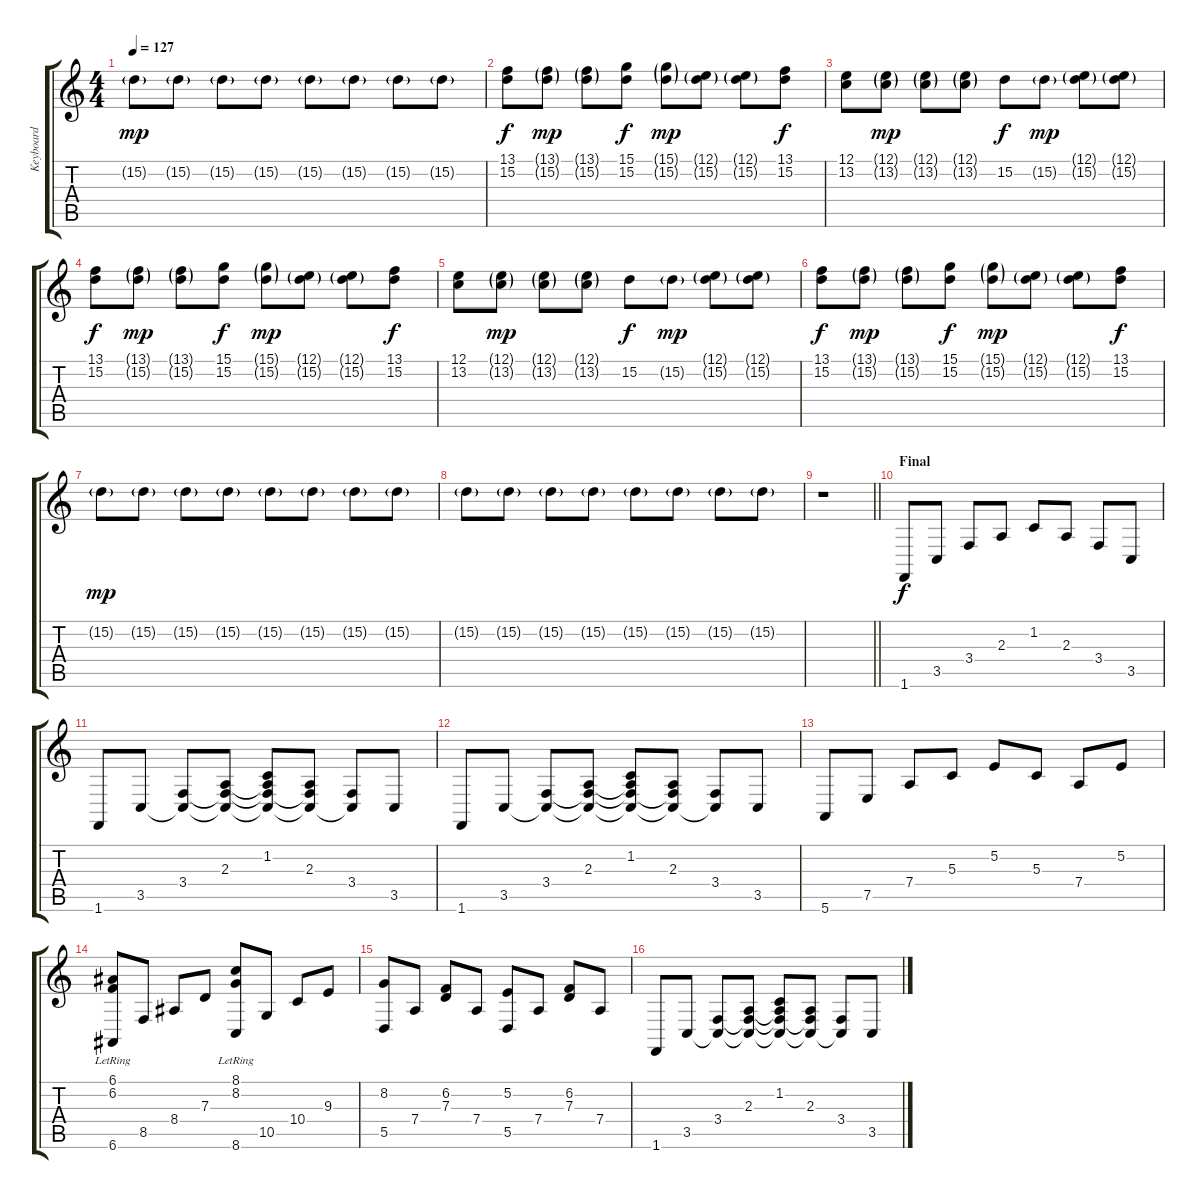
\track ("Keyboard" "Keyboard") {instrument electricgrandpiano}
\staff {score tabs}
\tuning (E4 B3 G3 D3 A2 E2) {hide}
\ts (4 4)
\tempo 127
\clef g2
\ks c
15.2{g}.8{dy mp} 15.2{g}.8 15.2{g}.8 15.2{g}.8 15.2{g}.8 15.2{g}.8 15.2{g}.8 15.2{g}.8 |
(13.1 15.2).8{dy f volume 12 instrument electricgrandpiano} (13.1{g} 15.2{g}).8{dy mp} (13.1{g} 15.2{g}).8 (15.1 15.2).8{dy f} (15.1{g} 15.2{g}).8{dy mp} (12.1{g} 15.2{g}).8 (12.1{g} 15.2{g}).8 (13.1 15.2).8{dy f} |
(12.1 13.2).8 (12.1{g} 13.2{g}).8{dy mp} (12.1{g} 13.2{g}).8 (12.1{g} 13.2{g}).8 15.2.8{dy f} 15.2{g}.8{dy mp} (12.1{g} 15.2{g}).8 (12.1{g} 15.2{g}).8 |
(13.1 15.2).8{dy f volume 12 instrument electricgrandpiano} (13.1{g} 15.2{g}).8{dy mp} (13.1{g} 15.2{g}).8 (15.1 15.2).8{dy f} (15.1{g} 15.2{g}).8{dy mp} (12.1{g} 15.2{g}).8 (12.1{g} 15.2{g}).8 (13.1 15.2).8{dy f} |
(12.1 13.2).8 (12.1{g} 13.2{g}).8{dy mp} (12.1{g} 13.2{g}).8 (12.1{g} 13.2{g}).8 15.2.8{dy f} 15.2{g}.8{dy mp} (12.1{g} 15.2{g}).8 (12.1{g} 15.2{g}).8 |
(13.1 15.2).8{dy f} (13.1{g} 15.2{g}).8{dy mp} (13.1{g} 15.2{g}).8 (15.1 15.2).8{dy f} (15.1{g} 15.2{g}).8{dy mp} (12.1{g} 15.2{g}).8 (12.1{g} 15.2{g}).8 (13.1 15.2).8{dy f} |
15.2{g}.8{dy mp} 15.2{g}.8 15.2{g}.8 15.2{g}.8 15.2{g}.8 15.2{g}.8 15.2{g}.8 15.2{g}.8 |
15.2{g}.8 15.2{g}.8 15.2{g}.8 15.2{g}.8 15.2{g}.8 15.2{g}.8 15.2{g}.8 15.2{g}.8 |
\barLineRight lightlight
r.1 |
\section ("" "Final")
1.6.8{dy f volume 8 instrument pad1newage} 3.5.8 3.4.8 2.3.8 1.2.8 2.3.8 3.4.8 3.5.8 |
1.6.8 3.5.8 (3.4 3.5{t}).8 (2.3 3.4{t} 3.5{t}).8 (1.2 2.3{t} 3.4{t} 3.5{t}).8 (2.3 3.4{t} 3.5{t}).8 (3.4 3.5{t}).8 3.5.8 |
1.6.8 3.5.8 (3.4 3.5{t}).8 (2.3 3.4{t} 3.5{t}).8 (1.2 2.3{t} 3.4{t} 3.5{t}).8 (2.3 3.4{t} 3.5{t}).8 (3.4 3.5{t}).8 3.5.8 |
5.6.8 7.5.8 7.4.8 5.3.8 5.2.8 5.3.8 7.4.8 5.2.8 |
(6.1{lr} 6.2{lr} 6.6).8 8.5.8 8.4.8 7.3.8 (8.1{lr} 8.2{lr} 8.6).8 10.5.8 10.4.8 9.3.8 |
(8.2 5.5).8 7.4.8 (6.2 7.3).8 7.4.8 (5.2 5.5).8 7.4.8 (6.2 7.3).8 7.4.8 |
1.6.8 3.5.8 (3.4 3.5{t}).8 (2.3 3.4{t} 3.5{t}).8 (1.2 2.3{t} 3.4{t} 3.5{t}).8 (2.3 3.4{t} 3.5{t}).8 (3.4 3.5{t}).8 3.5.8
